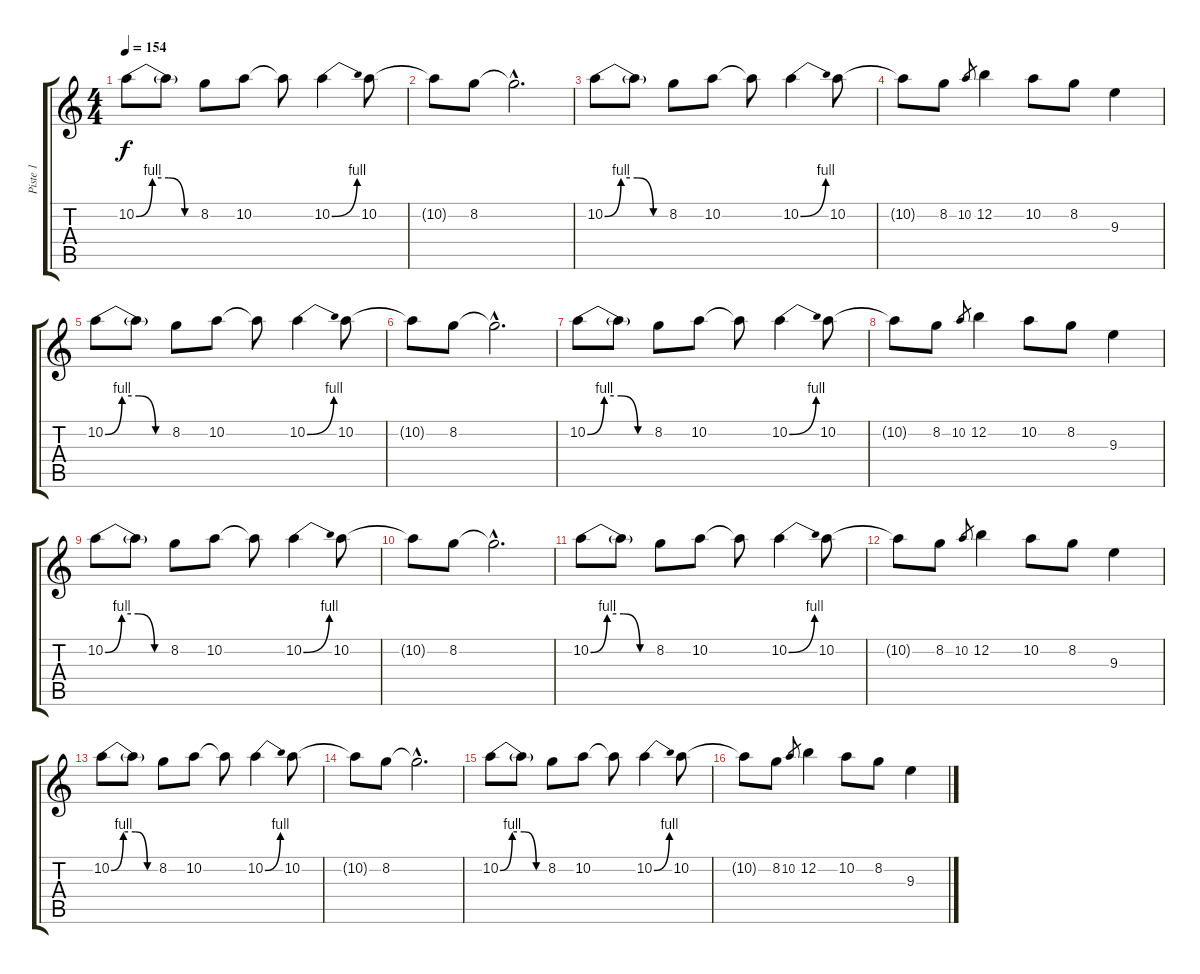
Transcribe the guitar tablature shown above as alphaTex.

\track ("Piste 1" "Piste 1") {instrument distortionguitar}
\staff {score tabs}
\tuning (E4 B3 G3 D3 A2 E2) {hide}
\ts (4 4)
\tempo 154
\clef g2
\ks c
10.2{be (custom 0 0 15 4 30 4 45 0 60 0)}.8{dy f} 10.2{t}.8 8.2.8 10.2.8 10.2{t}.8 10.2{be (bend 0 0 60 4)}.4 10.2.8 |
10.2{t}.8 8.2.8 8.2{hac t}.2{d} |
10.2{be (custom 0 0 15 4 30 4 45 0 60 0)}.8 10.2{t}.8 8.2.8 10.2.8 10.2{t}.8 10.2{be (bend 0 0 60 4)}.4 10.2.8 |
10.2{t}.8 8.2.8 10.2.8{gr} 12.2.4 10.2.8 8.2.8 9.3.4 |
10.2{be (custom 0 0 15 4 30 4 45 0 60 0)}.8 10.2{t}.8 8.2.8 10.2.8 10.2{t}.8 10.2{be (bend 0 0 60 4)}.4 10.2.8 |
10.2{t}.8 8.2.8 8.2{hac t}.2{d} |
10.2{be (custom 0 0 15 4 30 4 45 0 60 0)}.8 10.2{t}.8 8.2.8 10.2.8 10.2{t}.8 10.2{be (bend 0 0 60 4)}.4 10.2.8 |
10.2{t}.8 8.2.8 10.2.8{gr} 12.2.4 10.2.8 8.2.8 9.3.4 |
10.2{be (custom 0 0 15 4 30 4 45 0 60 0)}.8 10.2{t}.8 8.2.8 10.2.8 10.2{t}.8 10.2{be (bend 0 0 60 4)}.4 10.2.8 |
10.2{t}.8 8.2.8 8.2{hac t}.2{d} |
10.2{be (custom 0 0 15 4 30 4 45 0 60 0)}.8 10.2{t}.8 8.2.8 10.2.8 10.2{t}.8 10.2{be (bend 0 0 60 4)}.4 10.2.8 |
10.2{t}.8 8.2.8 10.2.8{gr} 12.2.4 10.2.8 8.2.8 9.3.4 |
10.2{be (custom 0 0 15 4 30 4 45 0 60 0)}.8 10.2{t}.8 8.2.8 10.2.8 10.2{t}.8 10.2{be (bend 0 0 60 4)}.4 10.2.8 |
10.2{t}.8 8.2.8 8.2{hac t}.2{d} |
10.2{be (custom 0 0 15 4 30 4 45 0 60 0)}.8 10.2{t}.8 8.2.8 10.2.8 10.2{t}.8 10.2{be (bend 0 0 60 4)}.4 10.2.8 |
10.2{t}.8 8.2.8 10.2.8{gr} 12.2.4 10.2.8 8.2.8 9.3.4
